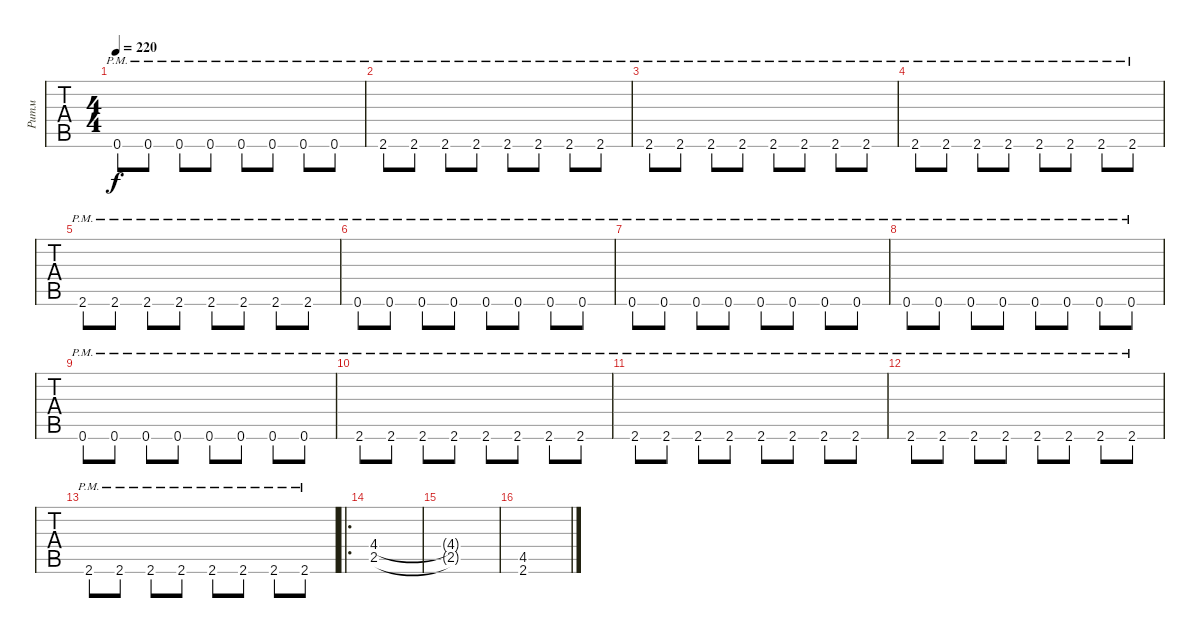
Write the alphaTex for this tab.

\track ("Ритм" "Ритм") {instrument distortionguitar}
\staff {tabs}
\tuning (E4 B3 G3 D3 A2 E2) {hide}
\ts (4 4)
\tempo 220
\clef g2
\ks c
0.6{pm}.8{dy f} 0.6{pm}.8 0.6{pm}.8 0.6{pm}.8 0.6{pm}.8 0.6{pm}.8 0.6{pm}.8 0.6{pm}.8 |
2.6{pm}.8 2.6{pm}.8 2.6{pm}.8 2.6{pm}.8 2.6{pm}.8 2.6{pm}.8 2.6{pm}.8 2.6{pm}.8 |
2.6{pm}.8 2.6{pm}.8 2.6{pm}.8 2.6{pm}.8 2.6{pm}.8 2.6{pm}.8 2.6{pm}.8 2.6{pm}.8 |
2.6{pm}.8 2.6{pm}.8 2.6{pm}.8 2.6{pm}.8 2.6{pm}.8 2.6{pm}.8 2.6{pm}.8 2.6{pm}.8 |
2.6{pm}.8 2.6{pm}.8 2.6{pm}.8 2.6{pm}.8 2.6{pm}.8 2.6{pm}.8 2.6{pm}.8 2.6{pm}.8 |
0.6{pm}.8 0.6{pm}.8 0.6{pm}.8 0.6{pm}.8 0.6{pm}.8 0.6{pm}.8 0.6{pm}.8 0.6{pm}.8 |
0.6{pm}.8 0.6{pm}.8 0.6{pm}.8 0.6{pm}.8 0.6{pm}.8 0.6{pm}.8 0.6{pm}.8 0.6{pm}.8 |
0.6{pm}.8 0.6{pm}.8 0.6{pm}.8 0.6{pm}.8 0.6{pm}.8 0.6{pm}.8 0.6{pm}.8 0.6{pm}.8 |
0.6{pm}.8 0.6{pm}.8 0.6{pm}.8 0.6{pm}.8 0.6{pm}.8 0.6{pm}.8 0.6{pm}.8 0.6{pm}.8 |
2.6{pm}.8 2.6{pm}.8 2.6{pm}.8 2.6{pm}.8 2.6{pm}.8 2.6{pm}.8 2.6{pm}.8 2.6{pm}.8 |
2.6{pm}.8 2.6{pm}.8 2.6{pm}.8 2.6{pm}.8 2.6{pm}.8 2.6{pm}.8 2.6{pm}.8 2.6{pm}.8 |
2.6{pm}.8 2.6{pm}.8 2.6{pm}.8 2.6{pm}.8 2.6{pm}.8 2.6{pm}.8 2.6{pm}.8 2.6{pm}.8 |
2.6{pm}.8 2.6{pm}.8 2.6{pm}.8 2.6{pm}.8 2.6{pm}.8 2.6{pm}.8 2.6{pm}.8 2.6{pm}.8 |
\ro
(4.4 2.5).1{instrument distortionguitar} |
(4.4{t} 2.5{t}).1 |
(4.5 2.6).1
